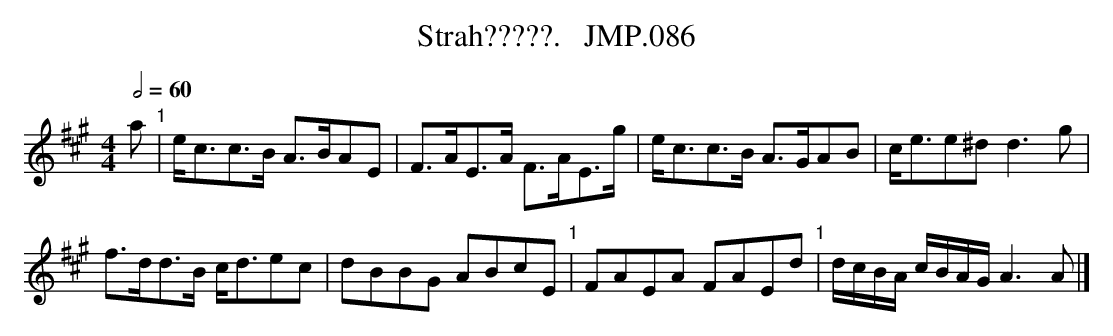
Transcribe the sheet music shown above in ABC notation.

X:1
T:Strah?????.   JMP.086
M:4/4
L:1/8
Q:1/2=60
K:A major
a "1" | e<cc>B A>BAE | F>AE>A F>AE>g | e<cc>B A>GAB | c<ee^d d3 g |
f>dd>B c<dec | dBBG ABcE "1" | FAEA FAEd "1" | d/c/B/A/ c/B/A/G/ A3 A |]
